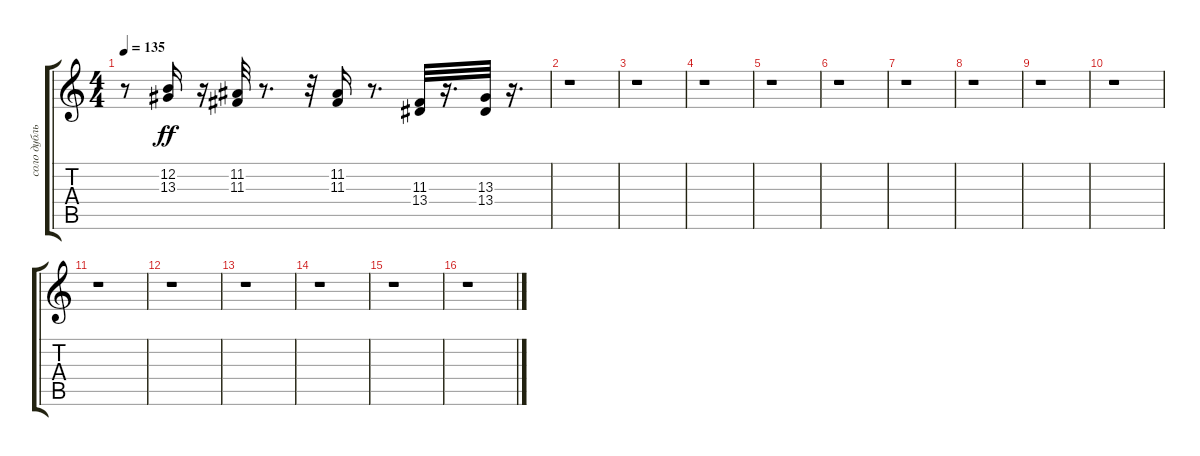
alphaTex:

\track ("соло дубль 2" "соло дубль") {instrument marimba}
\staff {score tabs}
\tuning (E4 B3 G3 D3 A2 E2) {hide}
\ts (4 4)
\tempo 135
\clef g2
\ks c
r.8{dy ff} (12.2 13.3).16 r.16 (11.2 11.3).32 r.8{d} r.32 (11.2 11.3).16 r.8{d} (11.3 13.4).32 r.16{d} (13.3 13.4).32 r.16{d} |
r.1 |
r.1 |
r.1 |
r.1 |
r.1 |
r.1 |
r.1 |
r.1 |
r.1 |
r.1 |
r.1 |
r.1 |
r.1 |
r.1 |
r.1
